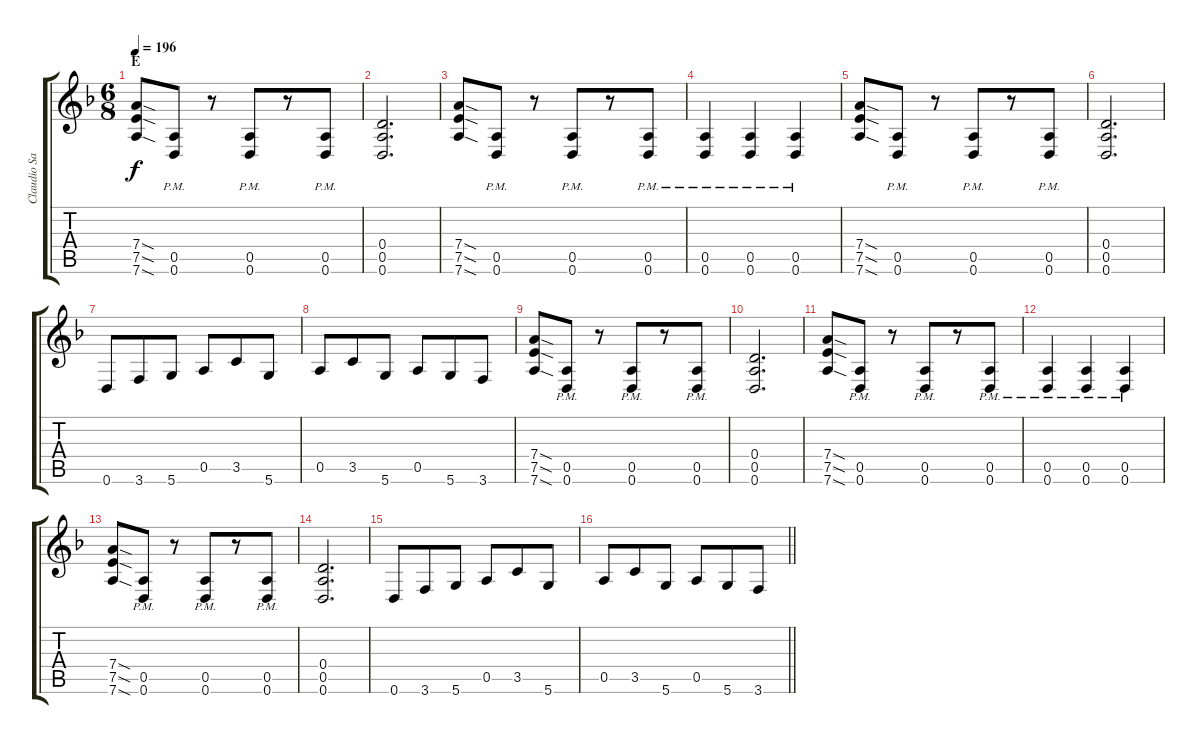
\track ("Claudio Sanchez - Guitar" "Claudio Sa") {instrument distortionguitar}
\staff {score tabs}
\tuning (E4 B3 G3 D3 A2 D2) {hide}
\ts (6 8)
\section ("" "E")
\tempo 196
\clef g2
\ks f
(7.4{sod} 7.5{sod} 7.6{sod}).8{dy f} (0.5{pm} 0.6{pm}).8 r.8 (0.5{pm} 0.6{pm}).8 r.8 (0.5{pm} 0.6{pm}).8 |
(0.4 0.5 0.6).2{d} |
(7.4{sod} 7.5{sod} 7.6{sod}).8 (0.5{pm} 0.6{pm}).8 r.8 (0.5{pm} 0.6{pm}).8 r.8 (0.5{pm} 0.6{pm}).8 |
(0.5{pm} 0.6{pm}).4 (0.5{pm} 0.6{pm}).4 (0.5{pm} 0.6{pm}).4 |
(7.4{sod} 7.5{sod} 7.6{sod}).8 (0.5{pm} 0.6{pm}).8 r.8 (0.5{pm} 0.6{pm}).8 r.8 (0.5{pm} 0.6{pm}).8 |
(0.4 0.5 0.6).2{d} |
0.6.8 3.6.8 5.6.8 0.5.8 3.5.8 5.6.8 |
0.5.8 3.5.8 5.6.8 0.5.8 5.6.8 3.6.8 |
(7.4{sod} 7.5{sod} 7.6{sod}).8 (0.5{pm} 0.6{pm}).8 r.8 (0.5{pm} 0.6{pm}).8 r.8 (0.5{pm} 0.6{pm}).8 |
(0.4 0.5 0.6).2{d} |
(7.4{sod} 7.5{sod} 7.6{sod}).8 (0.5{pm} 0.6{pm}).8 r.8 (0.5{pm} 0.6{pm}).8 r.8 (0.5{pm} 0.6{pm}).8 |
(0.5{pm} 0.6{pm}).4 (0.5{pm} 0.6{pm}).4 (0.5{pm} 0.6{pm}).4 |
(7.4{sod} 7.5{sod} 7.6{sod}).8 (0.5{pm} 0.6{pm}).8 r.8 (0.5{pm} 0.6{pm}).8 r.8 (0.5{pm} 0.6{pm}).8 |
(0.4 0.5 0.6).2{d} |
0.6.8 3.6.8 5.6.8 0.5.8 3.5.8 5.6.8 |
\barLineRight lightlight
0.5.8 3.5.8 5.6.8 0.5.8 5.6.8 3.6.8
